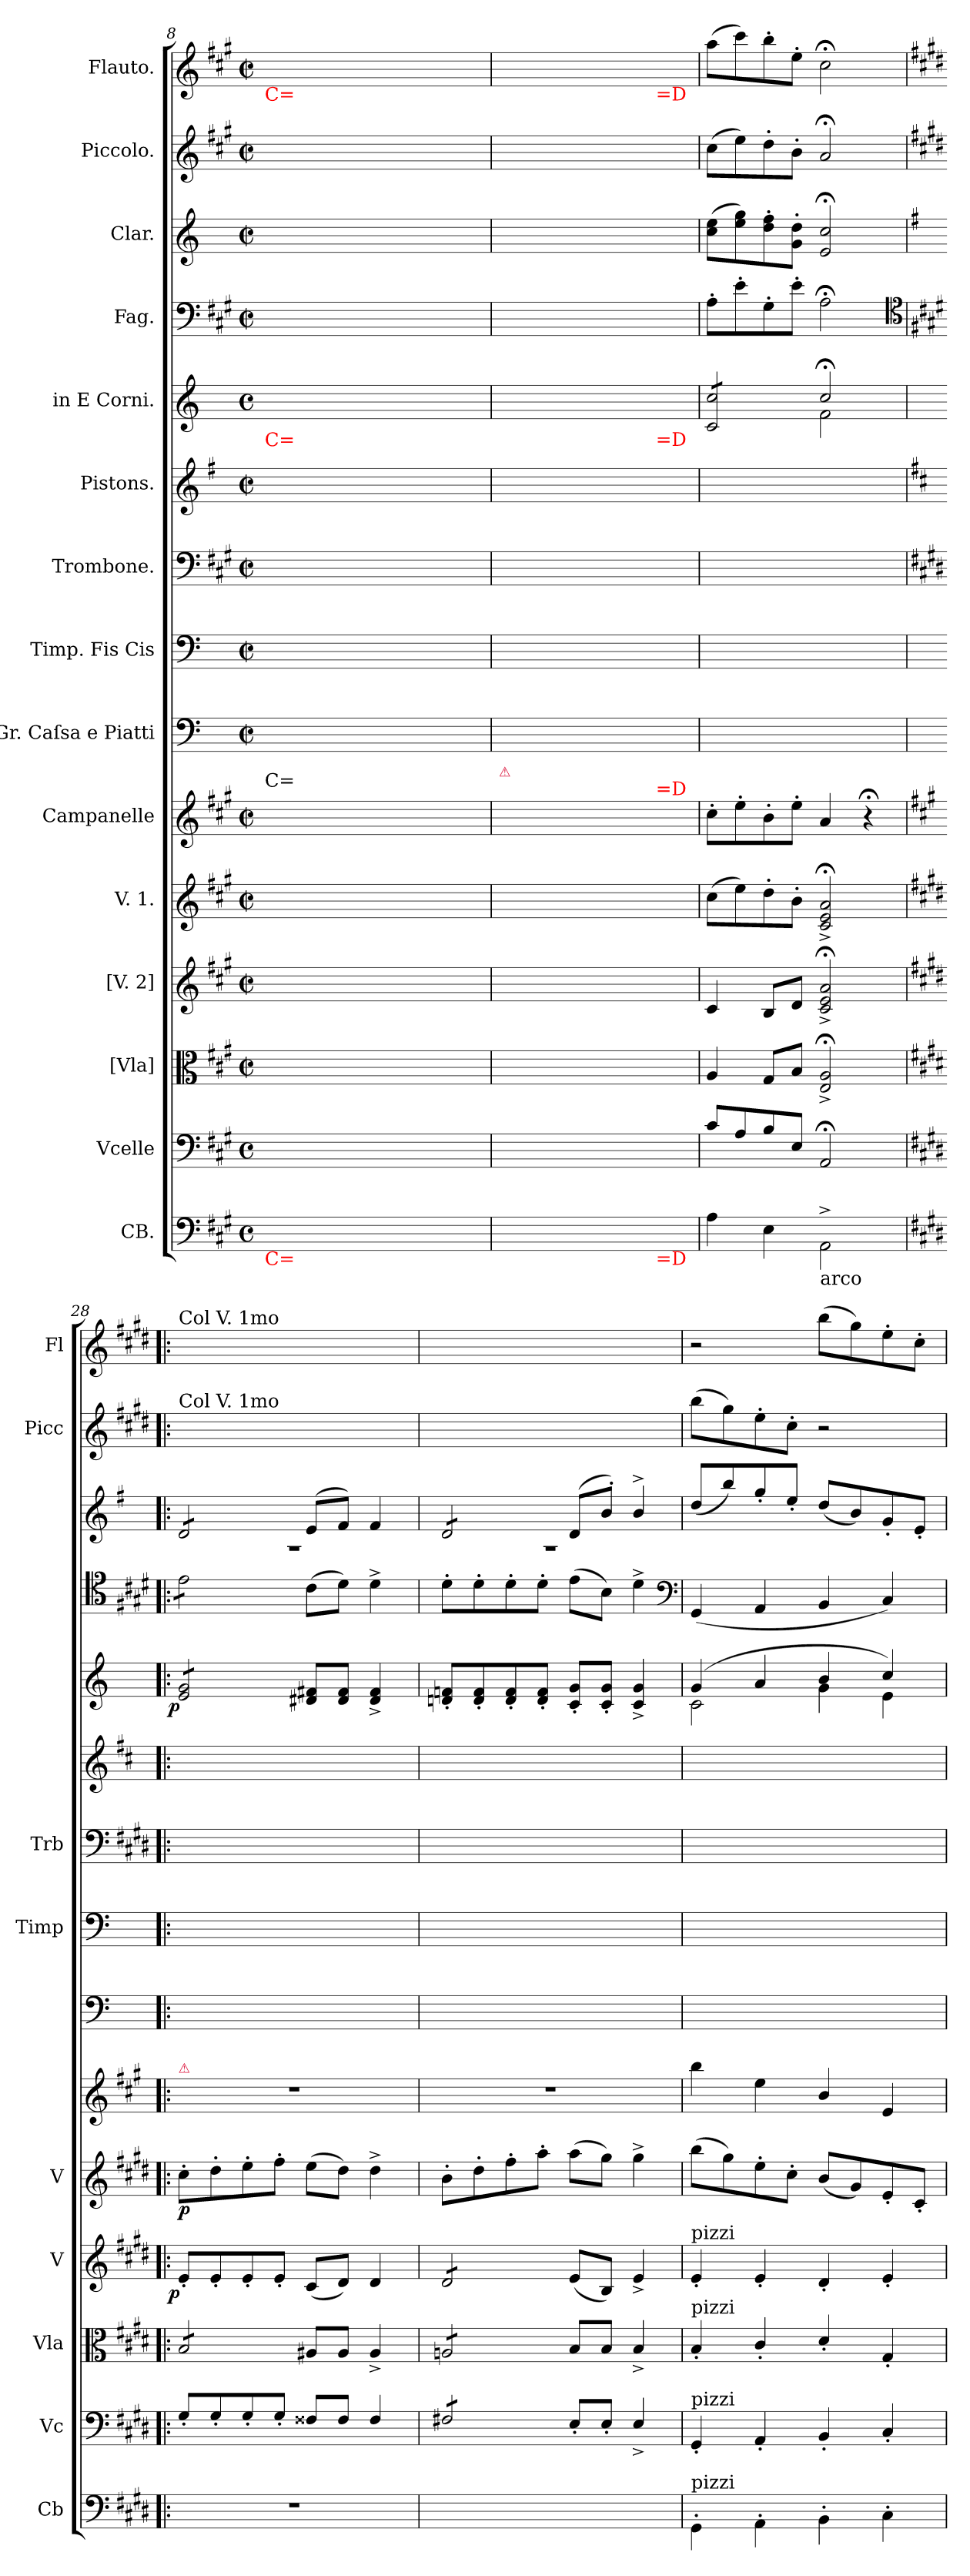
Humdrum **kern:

**kern	**kern	**kern	**kern	**dynam	**kern	**dynam	**kern	**kern	**kern	**kern	**kern	**kern	**dynam	**kern	**kern	**kern	**kern
*part15	*part14	*part13	*part12	*part12	*part11	*part11	*part10	*part9	*part8	*part7	*part6	*part5	*part5	*part4	*part3	*part2	*part1
*staff15	*staff14	*staff13	*staff12	*staff12	*staff11	*staff11	*staff10	*staff9	*staff8	*staff7	*staff6	*staff5	*staff5	*staff4	*staff3	*staff2	*staff1
*I"CB.	*I"Vcelle	*I"[Vla]	*I"[V. 2]	*	*I"V. 1.	*	*I"Campanelle	*I"Gr. Caſsa e Piatti	*I"Timp. Fis Cis	*I"Trombone.	*I"Pistons.	*I"in E Corni.	*	*I"Fag.	*I"Clar.	*I"Piccolo.	*I"Flauto.
*I'Cb	*I'Vc	*I'Vla	*I'V	*	*I'V	*	*	*	*I'Timp	*I'Trb	*	*	*	*	*	*I'Picc	*I'Fl
*clefF4	*clefF4	*clefC3	*clefG2	*	*clefG2	*	*clefG2	*clefF4	*clefF4	*clefF4	*clefG2	*clefG2	*	*clefF4	*clefG2	*clefG2	*clefG2
*	*	*	*	*	*	*	*	*	*	*	*ITrd-1c-2	*ITrd5c8	*	*	*ITrd2c3	*	*
*k[f#c#g#]	*k[f#c#g#]	*k[f#c#g#]	*k[f#c#g#]	*	*k[f#c#g#]	*	*k[f#c#g#]	*k[]	*k[]	*k[f#c#g#]	*k[f#c#g#]	*k[f#c#g#d#]	*	*k[f#c#g#]	*k[f#c#g#]	*k[f#c#g#]	*k[f#c#g#]
*M2/2	*M2/2	*M2/2	*M2/2	*	*M2/2	*	*M2/2	*M2/2	*M2/2	*M2/2	*M2/2	*M2/2	*	*M2/2	*M2/2	*M2/2	*M2/2
*met(c)	*met(c)	*met(c|)	*met(c|)	*	*met(c|)	*	*met(c|)	*met(c|)	*met(c|)	*met(c|)	*met(c|)	*met(c)	*	*met(c|)	*met(c|)	*met(c|)	*met(c|)
=8	=8	=8	=8	=8	=8	=8	=8	=8	=8	=8	=8	=8	=8	=8	=8	=8	=8
!	!	!	!	!	!	!	!	!	!	!	!	!	!	!	!	!	!LO:TX:b:color=red:t=C=
!	!	!	!	!	!	!	!	!	!	!	!	!LO:TX:b:color=red:t=C=	!	!	!	!	!
!	!	!	!	!	!	!	!LO:TX:a:t=C=	!	!	!	!	!	!	!	!	!	!
!LO:TX:b:color=red:t=C=	!	!	!	!	!	!	!	!	!	!	!	!	!	!	!	!	!
4A\yy	4A\yy	4A'/yy	4c#'/yy	.	8a'/Lyy	.	8a/Lyy	1ryy	1ryy	1ryy	1ryy	4Eyy/ 4eyy/	.	1ryy	8a'>/Lyy	2ryy	8aa'\Lyy
.	.	.	.	.	8e'/yy	.	8e/Jyy	.	.	.	.	.	.	.	8e'>/yy	.	8ee'\yy
4E\yy	4E\yy	4B'/yy	4G#yy'/ 4eyy'/	.	8b'/yy	.	4b/yy	.	.	.	.	4Eyy/ 4eyy/	.	.	8b'>/yy	.	8bb'\yy
.	.	.	.	.	8dd'/Jyy	.	.	.	.	.	.	.	.	.	8dd'>/Jyy	.	8ddd'\Jyy
4A\yy	4A\yy	4c#'/yy	4Ayy'/ 4eyy'/	.	8cc#'/Lyy	.	8cc#\Lyy	.	.	.	.	4Ayy/ 4eyy/	.	.	8cc#'>/Lyy	8cc#'\Lyy	8ccc#'\yy
.	.	.	.	.	8a'/yy	.	8a\Jyy	.	.	.	.	.	.	.	8a'>/yy	8a'\yy	8ryy
4E\yy	4E\yy	4d'/yy	4Ayy'/ 4f#yy'/	.	8dd'/yy	.	4dd\yy	.	.	.	.	4Ayy/ 4f#yy/	.	.	8dd'>/yy	8dd'\yy	4ryy
.	.	.	.	.	8ff#'/Jyy	.	.	.	.	.	.	.	.	.	8ff#'>/Jyy	8ff#'\Jyy	.
=9	=9	=9	=9	=9	=9	=9	=9	=9	=9	=9	=9	=9	=9	=9	=9	=9	=9
!	!	!	!	!	!	!	!LO:TX:a:color=crimson:t=⚠	!	!	!	!	!	!	!	!	!	!
4AA\yy	4AA/yy	4ryy	4ryy	.	8ee'\Lyy	.	8ee\Lyy	1ryy	1ryy	1ryy	1ryy	4ryy	.	1ryy	8ee'>/Lyy	8ee'\Lyy	2ryy
.	.	.	.	.	8aa'\Jyy	.	8a/Jyy	.	.	.	.	.	.	.	8aa'>/Jyy	8aa'\Jyy	.
4ryy	4E/yy	4Ayy/ 4eyy/	4c#yy/ 4eyy/	.	4a^/yy	.	4a/yy	.	.	.	.	4Eyy/ 4eyy/	.	.	4a/yy	4a/yy	.
4AA\yy	4AA/yy	4ryy	4ryy	.	8b\Lyy	.	8b/Lyy	.	.	.	.	4ryy	.	.	8b'>/Lyy	2ryy	8bb'\Lyy
.	.	.	.	.	8ee\Jyy	.	8e/Jyy	.	.	.	.	.	.	.	8ee'>/Jyy	.	8eee'\Jyy
!	!	!	!	!	!	!	!	!	!	!	!	!	!	!	!	!	!LO:TX:b:color=red:t==D
!	!	!	!	!	!	!	!	!	!	!	!	!LO:TX:b:color=red:t==D	!	!	!	!	!
!	!	!	!	!	!	!	!LO:TX:a:color=red:t==D	!	!	!	!	!	!	!	!	!	!
!LO:TX:b:color=red:t==D	!	!	!	!	!	!	!	!	!	!	!	!	!	!	!	!	!
4ryy	4E/yy	4G#yy/ 4eyy/	4Byy/ 4dyy/	.	4e^/yy	.	4e/yy	.	.	.	.	4Eyy/ 4eyy/	.	.	4e/yy	.	4ee'\yy
=10	=10	=10	=10	=10	=10	=10	=10	=10	=10	=10	=10	=10	=10	=10	=10	=10	=10
*	*	*	*	*	*	*	*	*	*	*	*	*^	*	*	*	*	*
!	!	!	!	!	!	!	!	!	!	!	!	!LO:TX:b:t=....	!	!	!	!	!	!
*	*	*	*	*	*	*	*	*	*	*	*	*tremolo	*	*	*	*	*	*
4A\	8c#/L	4A/	4c#/	.	(8cc#\L	.	8cc#'\L	1ryy	1ryy	1ryy	1ryy	8E/ 8e/L	2ryy	.	8A'\L	(8a\ 8cc#\L	(8cc#\L	(8aa\L
.	8A/	.	.	.	8ee\)	.	8ee'\	.	.	.	.	8E/ 8e/	.	.	8e'\	8cc#\ 8ee\)	8ee\)	8ccc#\)
4E\	8B/	8G#/L	8B/L	.	8dd'\	.	8b'\	.	.	.	.	8E/ 8e/	.	.	8G#'\	8b'\ 8dd'\	8dd'\	8bb'\
.	8E/J	8B/J	8d/J	.	8b'\J	.	8ee'\J	.	.	.	.	8E/ 8e/J	.	.	8e'\J	8e'\ 8b'\J	8b'\J	8ee'\J
*	*	*	*	*	*	*	*	*	*	*	*	*Xtremolo	*	*	*	*	*	*
!LO:TX:b:t=arco	!	!	!	!	!	!	!	!	!	!	!	!	!	!	!	!	!	!
2AA^\	2AA;</	2E;<^/ 2A;<^/	2c#;<^/ 2e;<^/ 2a;<^/	.	2c#;<^/ 2e;<^/ 2a;<^/	.	4a/	.	.	.	.	2e;</	2A\	.	2A;<\	2c#;</ 2a;</	2a;</	2cc#;<\
.	.	.	.	.	.	.	4r;<	.	.	.	.	.	.	.	.	.	.	.
*	*	*	*	*	*	*	*	*	*	*	*	*v	*v	*	*	*	*	*
*	*	*	*	*	*	*	*	*	*	*	*	*	*	*clefC4	*	*	*
=28!|:	=28!|:	=28!|:	=28!|:	=28!|:	=28!|:	=28!|:	=28!|:	=28!|:	=28!|:	=28!|:	=28!|:	=28!|:	=28!|:	=28!|:	=28!|:	=28!|:	=28!|:
*k[f#c#g#d#]	*k[f#c#g#d#]	*k[f#c#g#d#]	*k[f#c#g#d#]	*	*k[f#c#g#d#]	*	*	*k[]	*k[]	*k[f#c#g#d#]	*k[f#c#g#d#]	*k[f#c#g#d#]	*	*k[f#c#g#d#]	*k[f#c#g#d#]	*k[f#c#g#d#]	*k[f#c#g#d#]
*	*	*	*	*	*	*	*	*	*	*	*	*	*	*	*^	*	*
!	!	!	!	!	!	!	!	!	!	!	!	!	!	!	!	!	!	!LO:TX:a:t=Col V. 1mo
!	!	!	!	!	!	!	!	!	!	!	!	!	!	!	!	!	!LO:TX:a:t=Col V. 1mo	!
!	!	!	!	!	!	!	!	!	!	!	!	!	!	!	!LO:TX:a:color=crimson:t=⚠	!	!	!
!	!	!	!	!	!	!	!	!	!	!	!	!	!	!	!LO:TX:b:t=....	!	!	!
!	!	!	!	!	!	!	!	!	!	!	!	!LO:TX:b:t=....	!	!	!	!	!	!
!	!	!	!	!	!	!	!LO:TX:a:color=crimson:t=⚠	!	!	!	!	!	!	!	!	!	!	!
!	!	!LO:TX:b:t=....	!	!	!	!	!	!	!	!	!	!	!	!	!	!	!	!
!	!	!	!	!LO:DY:rj	!	!	!	!	!	!	!	!	!LO:DY:rj	!	!	!	!	!
*	*	*tremolo	*	*	*	*	*	*	*	*	*	*	*	*	*	*	*	*
*	*	*	*	*	*	*	*	*	*	*	*	*tremolo	*	*	*	*	*	*
*	*	*	*	*	*	*	*	*	*	*	*	*	*	*tremolo	*	*	*	*
*	*	*	*	*	*	*	*	*	*	*	*	*	*	*	*tremolo	*	*	*
1r	8G#'/L	8B/L	8e'/L	p	8cc#'\L	p	1r	1ryy	1ryy	1ryy	1ryy	8G#/ 8B/L	p	8e\L	8B/L	1r	8b'\Lyy	8b'\Lyy
.	8G#'/	8B/	8e'/	.	8dd#'\	.	.	.	.	.	.	8G#/ 8B/	.	8e\	8B/	.	8cc#'\yy	8cc#'\yy
.	8G#'/	8B/	8e'/	.	8ee'\	.	.	.	.	.	.	8G#/ 8B/	.	8e\	8B/	.	8dd#'\yy	8dd#'\yy
.	8G#'/J	8B/J	8e'/J	.	8ff#'\J	.	.	.	.	.	.	8G#/ 8B/J	.	8e\J	8B/J	.	8ee'\Jyy	8ee'\Jyy
*	*	*	*	*	*	*	*	*	*	*	*	*	*	*	*Xtremolo	*	*	*
*	*	*	*	*	*	*	*	*	*	*	*	*	*	*Xtremolo	*	*	*	*
*	*	*	*	*	*	*	*	*	*	*	*	*Xtremolo	*	*	*	*	*	*
*	*	*Xtremolo	*	*	*	*	*	*	*	*	*	*	*	*	*	*	*	*
.	8F##X/L	8A#X/L	(8c#/L	.	(8ee\L	.	.	.	.	.	.	8F##X/ 8A#X/L	.	(8c#\L	(<8c#/L	.	(8ee\Lyy	(8ee\Lyy
.	8F##/J	8A#/J	8d#/J)	.	8dd#\J)	.	.	.	.	.	.	8F##/ 8A#/J	.	8d#\J)	8d#/J)	.	8dd#\Jyy)	8dd#\Jyy)
.	4F##/	4A#^/	4d#/	.	4dd#^\	.	.	.	.	.	.	4F##^/ 4A#^/	.	4d#^\	4d#/	.	4dd#^\yy	4dd#^\yy
=29	=29	=29	=29	=29	=29	=29	=29	=29	=29	=29	=29	=29	=29	=29	=29	=29	=29	=29
!	!	!	!LO:TX:b:t=....	!	!	!	!	!	!	!	!	!	!	!	!	!	!	!
!	!	!LO:TX:b:t=....	!	!	!	!	!	!	!	!	!	!	!	!	!	!	!	!
*	*tremolo	*	*	*	*	*	*	*	*	*	*	*	*	*	*	*	*	*
*	*	*tremolo	*	*	*	*	*	*	*	*	*	*	*	*	*	*	*	*
*	*	*	*tremolo	*	*	*	*	*	*	*	*	*	*	*	*	*	*	*
*	*	*	*	*	*	*	*	*	*	*	*	*	*	*	*tremolo	*	*	*
1ryy	8F#X/L	8An/L	8d#/L	.	8b'\L	.	1r	1ryy	1ryy	1ryy	1ryy	8F#X'/ 8An'/L	.	8d#'\L	8B/L	1r	8b'\Lyy	8b'\Lyy
.	8F#X/	8An/	8d#/	.	8dd#'\	.	.	.	.	.	.	8F#'/ 8A'/	.	8d#'\	8B/	.	8dd#'\yy	8dd#'\yy
.	8F#X/	8An/	8d#/	.	8ff#'\	.	.	.	.	.	.	8F#'/ 8A'/	.	8d#'\	8B/	.	8ff#'\yy	8ff#'\yy
.	8F#X/J	8An/J	8d#/J	.	8aa'\J	.	.	.	.	.	.	8F#'/ 8A'/J	.	8d#'\J	8B/J	.	8aa'\Jyy	8aa'\Jyy
*	*	*	*	*	*	*	*	*	*	*	*	*	*	*	*Xtremolo	*	*	*
*	*	*	*Xtremolo	*	*	*	*	*	*	*	*	*	*	*	*	*	*	*
*	*	*Xtremolo	*	*	*	*	*	*	*	*	*	*	*	*	*	*	*	*
*	*Xtremolo	*	*	*	*	*	*	*	*	*	*	*	*	*	*	*	*	*
.	8E'/L	8B/L	(8e/L	.	(8aa\L	.	.	.	.	.	.	8E'/ 8B'/L	.	(8e\L	(<8B/L	.	(8aa\Lyy	(8aa\Lyy
.	8E'/J	8B/J	8B/J)	.	8gg#\J)	.	.	.	.	.	.	8E'/ 8B'/J	.	8B\J)	8g#'</J)	.	8gg#\Jyy)	8gg#\Jyy)
.	4E^/	4B^/	4e^/	.	4gg#^\	.	.	.	.	.	.	4E^/ 4B^/	.	4d#^\	4g#^/	.	4gg#^\yy	4gg#^\yy
*	*	*	*	*	*	*	*	*	*	*	*	*	*	*	*v	*v	*	*
*	*	*	*	*	*	*	*	*	*	*	*	*	*	*clefF4	*	*	*
=30	=30	=30	=30	=30	=30	=30	=30	=30	=30	=30	=30	=30	=30	=30	=30	=30	=30
*	*	*	*	*	*	*	*	*	*	*	*	*^	*	*	*	*	*
!	!	!	!LO:TX:a:t=pizzi	!	!	!	!	!	!	!	!	!	!	!	!	!	!	!
!	!	!LO:TX:a:t=pizzi	!	!	!	!	!	!	!	!	!	!	!	!	!	!	!	!
!	!LO:TX:a:t=pizzi	!	!	!	!	!	!	!	!	!	!	!	!	!	!	!	!	!
!LO:TX:a:t=pizzi	!	!	!	!	!	!	!	!	!	!	!	!	!	!	!	!	!	!
4GG#'\	4GG#'>/	4B'/	4e'/	.	(8bb\L	.	4bb\	1ryy	1ryy	1ryy	1ryy	(4B/	2E\	.	(4GG#/	(8b/L	(8bb\L	2r
.	.	.	.	.	8gg#\)	.	.	.	.	.	.	.	.	.	.	8gg#/)	8gg#\)	.
4AA'\	4AA'>/	4c#'/	4e'/	.	8ee'\	.	4ee\	.	.	.	.	4c#/	.	.	4AA/	8ee'/	8ee'\	.
.	.	.	.	.	8cc#'\J	.	.	.	.	.	.	.	.	.	.	8cc#'/J	8cc#'\J	.
4BB'\	4BB'>/	4d#'/	4d#'/	.	(8b/L	.	4b/	.	.	.	.	4d#/	4B\	.	4BB/	(8b/L	2r	(8bb\L
.	.	.	.	.	8g#/)	.	.	.	.	.	.	.	.	.	.	8g#/)	.	8gg#\)
4C#'\	4C#'>/	4G#'/	4e'/	.	8e'/	.	4e/	.	.	.	.	4e/)	4G#\	.	4C#/)	8e'/	.	8ee'\
.	.	.	.	.	8c#'/J	.	.	.	.	.	.	.	.	.	.	8c#'/J	.	8cc#'\J
*	*	*	*	*	*	*	*	*	*	*	*	*v	*v	*	*	*	*	*
=	=	=	=	=	=	=	=	=	=	=	=	=	=	=	=	=	=
*-	*-	*-	*-	*-	*-	*-	*-	*-	*-	*-	*-	*-	*-	*-	*-	*-	*-
